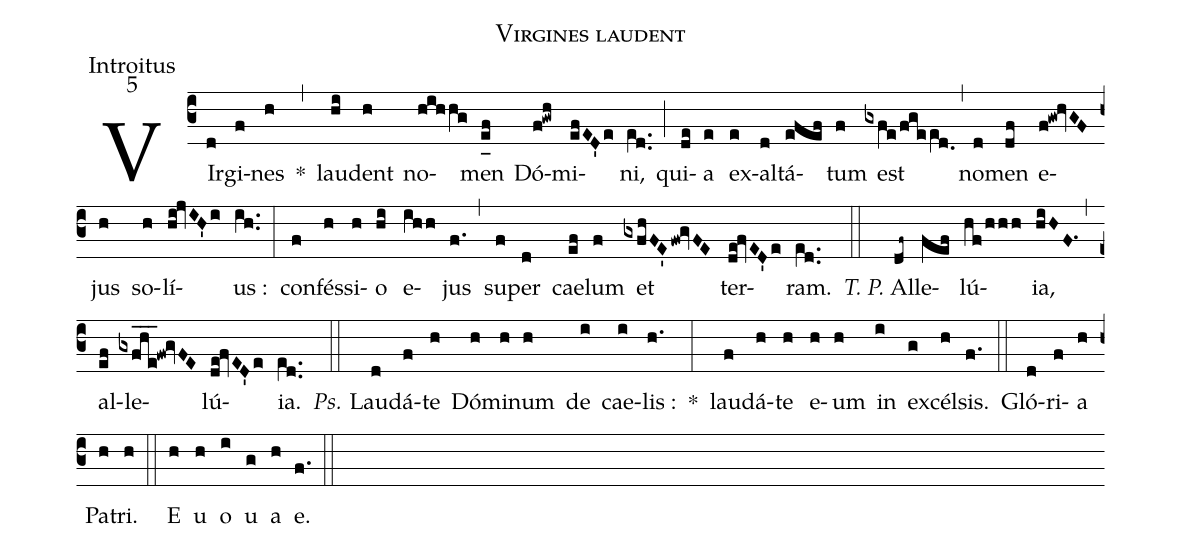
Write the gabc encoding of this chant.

name:Virgines laudent;
office-part:Introitus;
mode:5;
%%
(c3) VIr(d)gi(f)nes(h) *(,) lau(hi)dent(h) no(hihhg)men(e_[uh:l]f) Dó(f!gwh)mi(efED'e)ni,(e[ll:1]d..) (;) qui(de)a(e) ex(e)al(d)tá(efef)tum(f) est(gxfe/fgee[ll:1]d.0) (,) no(d)men(df) e(f!gw!hvGF)jus(h) so(h)lí(hi!jvIH'i)us :(ih..) (:) con(f)fés(h)si(h)o(hi) e(ihh)jus(f.) (,) su(f)per(d) cae(ef)lum(f) et(gxfhFE'fw!gvFE) ter(de!fvED'e)ram.(e[ll:1]d..) (::) <i>T. P.</i> Al(df~)le(fef)lú(hf/hhh){ia},(hiHF.1) (,) al(ef)le(gxfhe___!fw!gvFE)lú(de!fvED'e){ia}.(e[ll:1]d..) (::) <i>Ps.</i> Lau(d)dá(f)te(h) Dó(h)mi(h)num(h) de(i) cae(i)lis :(h.) *(:) lau(f)dá(h)te(h) e(h)um(h) in(i) ex(g)cél(h)sis.(f.) (::) Gló(d)ri(f)a(h) Pa(h)tri.(h) (::) <eu>E(h) u(h) o(i) u(g) a(h) e.</eu>(f.) (::)
